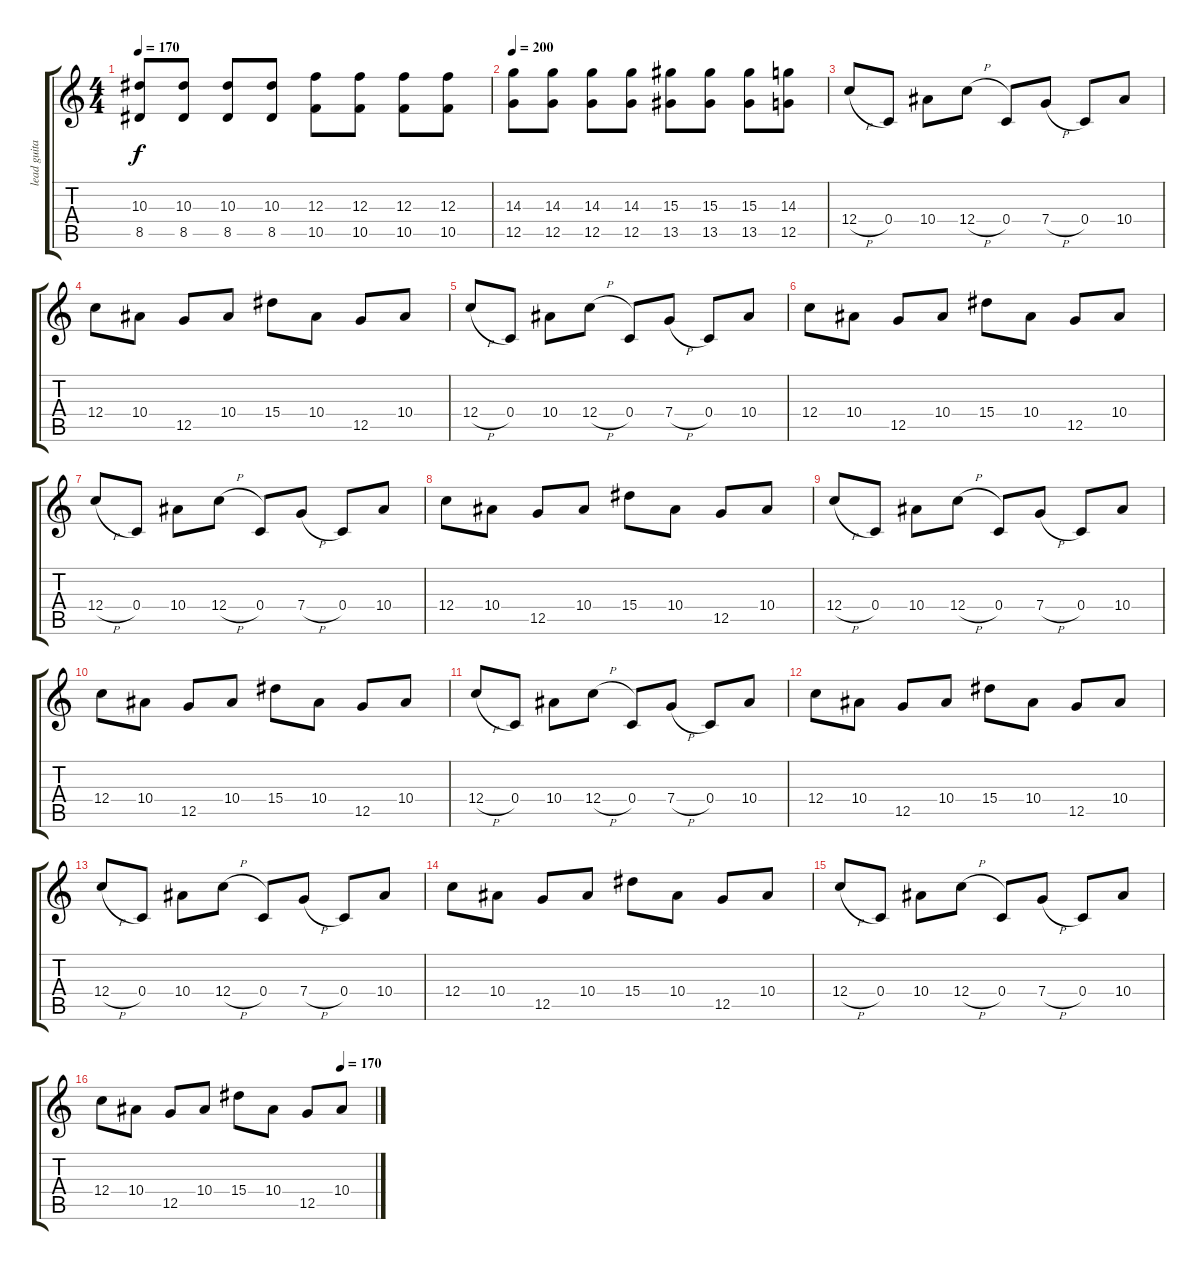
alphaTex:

\track ("lead guitar" "lead guita") {instrument distortionguitar}
\staff {score tabs}
\tuning (D4 A3 F3 C3 G2 C2) {hide}
\ts (4 4)
\tempo 170
\clef g2
\ks c
(10.3 8.5).8{dy f} (10.3 8.5).8 (10.3 8.5).8 (10.3 8.5).8 (12.3 10.5).8 (12.3 10.5).8 (12.3 10.5).8 (12.3 10.5).8 |
\tempo 200
(14.3 12.5).8 (14.3 12.5).8 (14.3 12.5).8 (14.3 12.5).8 (15.3 13.5).8 (15.3 13.5).8 (15.3 13.5).8 (14.3 12.5).8 |
12.4{h}.8 0.4.8 10.4.8 12.4{h}.8 0.4.8 7.4{h}.8 0.4.8 10.4.8 |
12.4.8 10.4.8 12.5.8 10.4.8 15.4.8 10.4.8 12.5.8 10.4.8 |
12.4{h}.8 0.4.8 10.4.8 12.4{h}.8 0.4.8 7.4{h}.8 0.4.8 10.4.8 |
12.4.8 10.4.8 12.5.8 10.4.8 15.4.8 10.4.8 12.5.8 10.4.8 |
12.4{h}.8 0.4.8 10.4.8 12.4{h}.8 0.4.8 7.4{h}.8 0.4.8 10.4.8 |
12.4.8 10.4.8 12.5.8 10.4.8 15.4.8 10.4.8 12.5.8 10.4.8 |
12.4{h}.8 0.4.8 10.4.8 12.4{h}.8 0.4.8 7.4{h}.8 0.4.8 10.4.8 |
12.4.8 10.4.8 12.5.8 10.4.8 15.4.8 10.4.8 12.5.8 10.4.8 |
12.4{h}.8 0.4.8 10.4.8 12.4{h}.8 0.4.8 7.4{h}.8 0.4.8 10.4.8 |
12.4.8 10.4.8 12.5.8 10.4.8 15.4.8 10.4.8 12.5.8 10.4.8 |
12.4{h}.8 0.4.8 10.4.8 12.4{h}.8 0.4.8 7.4{h}.8 0.4.8 10.4.8 |
12.4.8 10.4.8 12.5.8 10.4.8 15.4.8 10.4.8 12.5.8 10.4.8 |
12.4{h}.8 0.4.8 10.4.8 12.4{h}.8 0.4.8 7.4{h}.8 0.4.8 10.4.8 |
\tempo (170 0.875)
12.4.8 10.4.8 12.5.8 10.4.8 15.4.8 10.4.8 12.5.8 10.4.8
